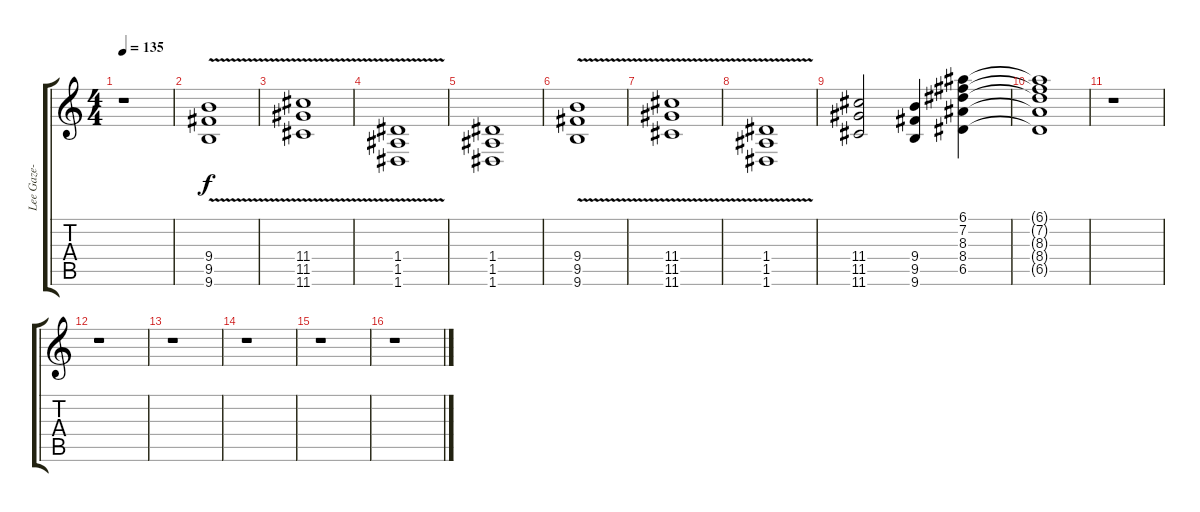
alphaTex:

\track ("Lee Gaze- Disorted" "Lee Gaze- ") {instrument distortionguitar}
\staff {score tabs}
\tuning (E4 B3 G3 D3 A2 D2) {hide}
\ts (4 4)
\tempo 135
\clef g2
\ks c
r.1{dy f} |
(9.4{v} 9.5 9.6).1 |
(11.4{v} 11.5 11.6).1 |
(1.4{v} 1.5 1.6).1 |
(1.4 1.5 1.6).1 |
(9.4{v} 9.5 9.6).1 |
(11.4{v} 11.5 11.6).1 |
(1.4{v} 1.5 1.6).1 |
(11.4 11.5 11.6).2 (9.4 9.5 9.6).4 (6.1 7.2 8.3 8.4 6.5).4 |
(6.1{t} 7.2{t} 8.3{t} 8.4{t} 6.5{t}).1 |
r.1 |
r.1 |
r.1 |
r.1 |
r.1 |
r.1
